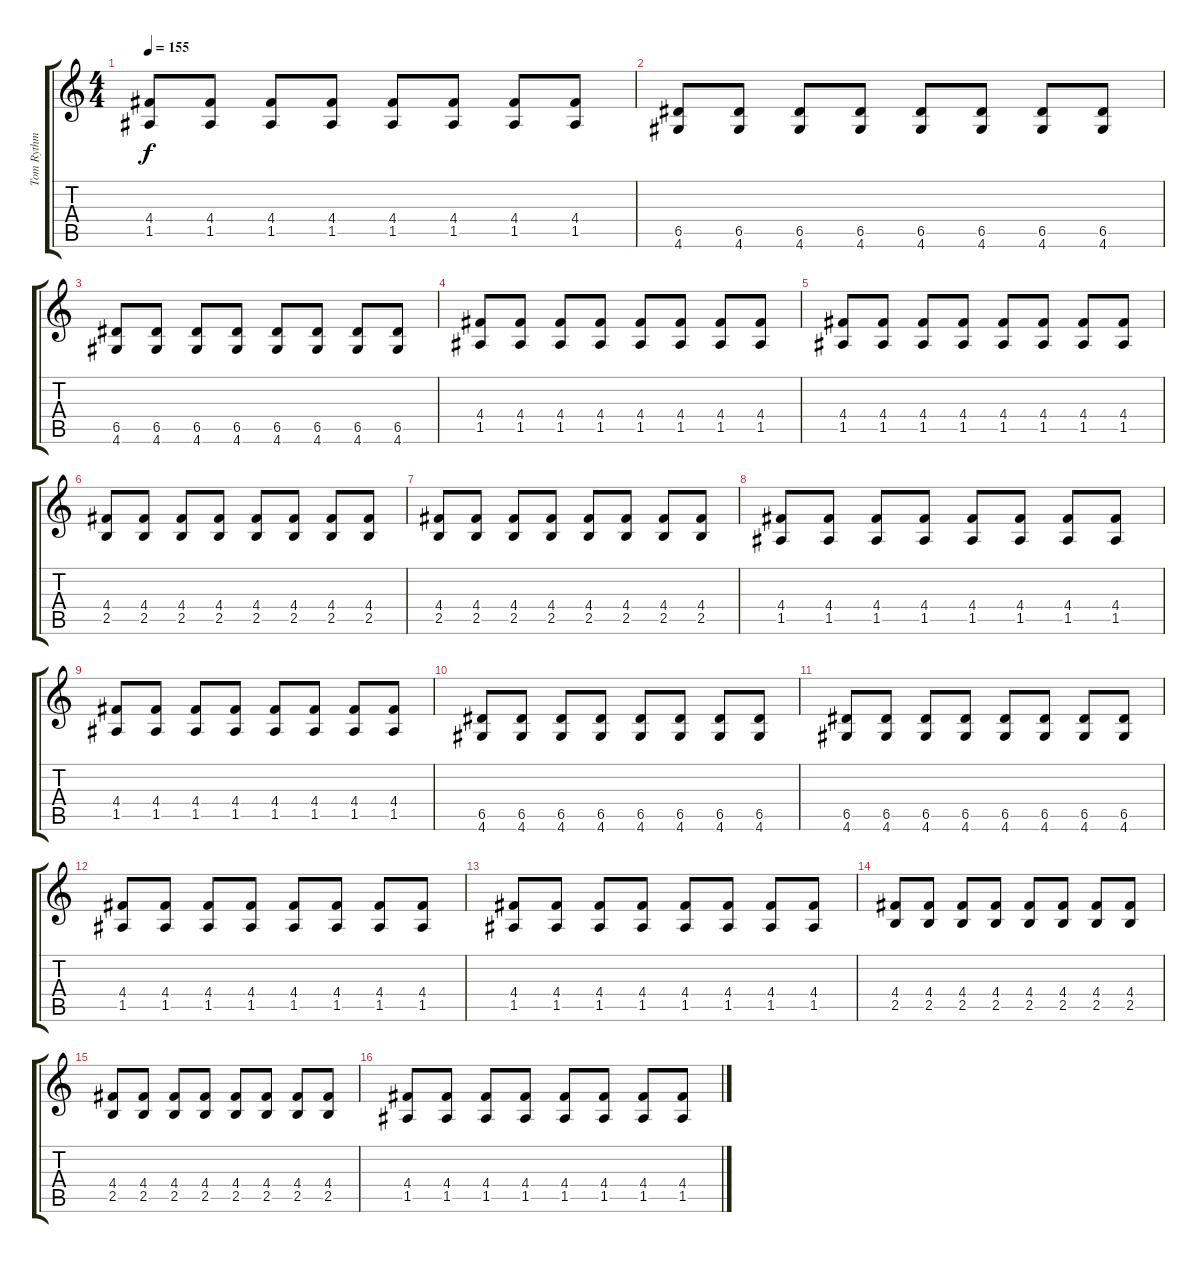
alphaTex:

\track ("Tom Rythm" "Tom Rythm") {instrument distortionguitar}
\staff {score tabs}
\tuning (E4 B3 G3 D3 A2 E2) {hide}
\ts (4 4)
\tempo 155
\clef g2
\ks c
(4.4 1.5).8{dy f} (4.4 1.5).8 (4.4 1.5).8 (4.4 1.5).8 (4.4 1.5).8 (4.4 1.5).8 (4.4 1.5).8 (4.4 1.5).8 |
(6.5 4.6).8 (6.5 4.6).8 (6.5 4.6).8 (6.5 4.6).8 (6.5 4.6).8 (6.5 4.6).8 (6.5 4.6).8 (6.5 4.6).8 |
(6.5 4.6).8 (6.5 4.6).8 (6.5 4.6).8 (6.5 4.6).8 (6.5 4.6).8 (6.5 4.6).8 (6.5 4.6).8 (6.5 4.6).8 |
(4.4 1.5).8 (4.4 1.5).8 (4.4 1.5).8 (4.4 1.5).8 (4.4 1.5).8 (4.4 1.5).8 (4.4 1.5).8 (4.4 1.5).8 |
(4.4 1.5).8 (4.4 1.5).8 (4.4 1.5).8 (4.4 1.5).8 (4.4 1.5).8 (4.4 1.5).8 (4.4 1.5).8 (4.4 1.5).8 |
(4.4 2.5).8 (4.4 2.5).8 (4.4 2.5).8 (4.4 2.5).8 (4.4 2.5).8 (4.4 2.5).8 (4.4 2.5).8 (4.4 2.5).8 |
(4.4 2.5).8 (4.4 2.5).8 (4.4 2.5).8 (4.4 2.5).8 (4.4 2.5).8 (4.4 2.5).8 (4.4 2.5).8 (4.4 2.5).8 |
(4.4 1.5).8 (4.4 1.5).8 (4.4 1.5).8 (4.4 1.5).8 (4.4 1.5).8 (4.4 1.5).8 (4.4 1.5).8 (4.4 1.5).8 |
(4.4 1.5).8 (4.4 1.5).8 (4.4 1.5).8 (4.4 1.5).8 (4.4 1.5).8 (4.4 1.5).8 (4.4 1.5).8 (4.4 1.5).8 |
(6.5 4.6).8 (6.5 4.6).8 (6.5 4.6).8 (6.5 4.6).8 (6.5 4.6).8 (6.5 4.6).8 (6.5 4.6).8 (6.5 4.6).8 |
(6.5 4.6).8 (6.5 4.6).8 (6.5 4.6).8 (6.5 4.6).8 (6.5 4.6).8 (6.5 4.6).8 (6.5 4.6).8 (6.5 4.6).8 |
(4.4 1.5).8 (4.4 1.5).8 (4.4 1.5).8 (4.4 1.5).8 (4.4 1.5).8 (4.4 1.5).8 (4.4 1.5).8 (4.4 1.5).8 |
(4.4 1.5).8 (4.4 1.5).8 (4.4 1.5).8 (4.4 1.5).8 (4.4 1.5).8 (4.4 1.5).8 (4.4 1.5).8 (4.4 1.5).8 |
(4.4 2.5).8 (4.4 2.5).8 (4.4 2.5).8 (4.4 2.5).8 (4.4 2.5).8 (4.4 2.5).8 (4.4 2.5).8 (4.4 2.5).8 |
(4.4 2.5).8 (4.4 2.5).8 (4.4 2.5).8 (4.4 2.5).8 (4.4 2.5).8 (4.4 2.5).8 (4.4 2.5).8 (4.4 2.5).8 |
(4.4 1.5).8 (4.4 1.5).8 (4.4 1.5).8 (4.4 1.5).8 (4.4 1.5).8 (4.4 1.5).8 (4.4 1.5).8 (4.4 1.5).8
